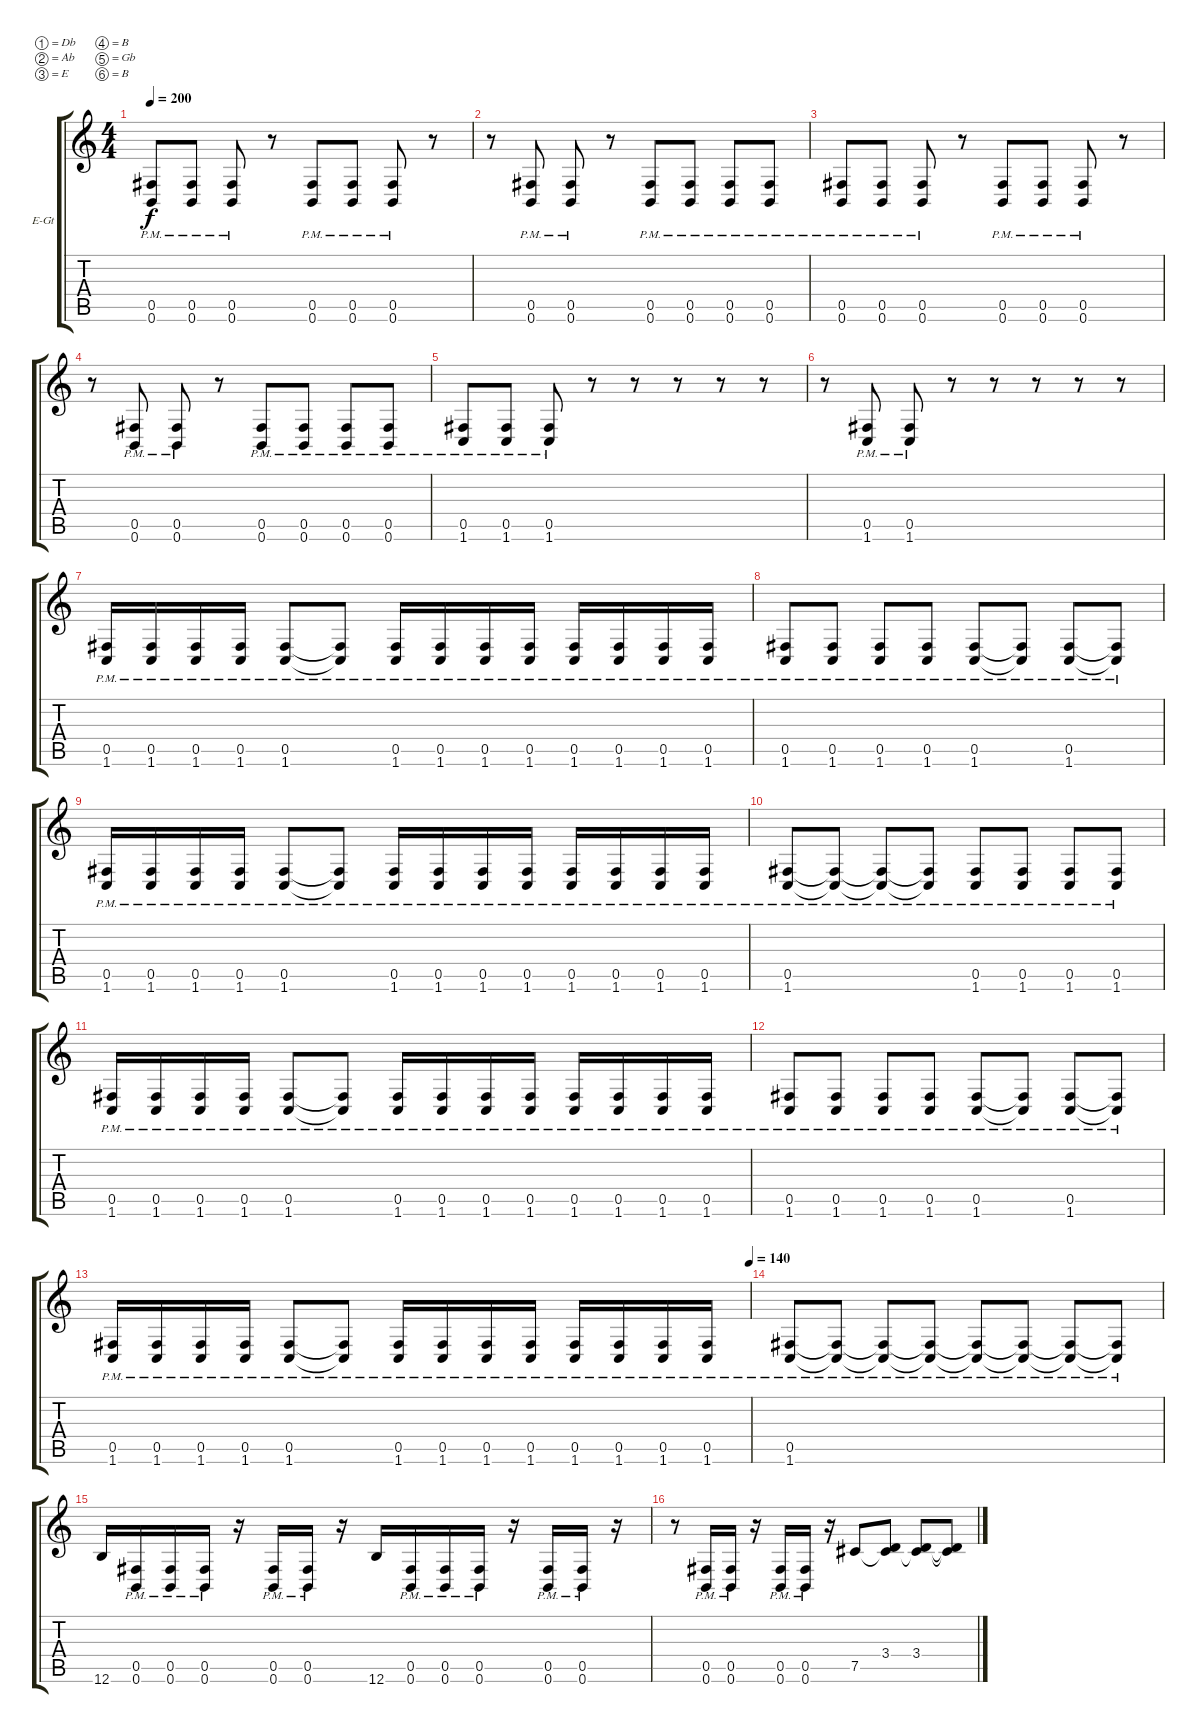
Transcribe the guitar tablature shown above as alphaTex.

\bracketExtendMode groupsimilarinstruments
\firstSystemTrackNameOrientation horizontal
\otherSystemsTrackNameOrientation horizontal
\track ("Right Guitar" "E-Gt") {instrument distortionguitar}
\staff {score tabs}
\tuning (Db4 Ab3 E3 B2 Gb2 B1)
\ts (4 4)
\tempo 200
\clef g2
\ks c
(0.6{pm} 0.5{pm}).8{dy f} (0.5{pm} 0.6{pm}).8 (0.6{pm} 0.5{pm}).8 r.8 (0.6{pm} 0.5{pm}).8 (0.5{pm} 0.6{pm}).8 (0.6{pm} 0.5{pm}).8 r.8 |
r.8 (0.5{pm} 0.6{pm}).8 (0.6{pm} 0.5{pm}).8 r.8 (0.5{pm} 0.6{pm}).8 (0.6{pm} 0.5{pm}).8 (0.5{pm} 0.6{pm}).8 (0.5{pm} 0.6{pm}).8 |
(0.6{pm} 0.5{pm}).8 (0.5{pm} 0.6{pm}).8 (0.6{pm} 0.5{pm}).8 r.8 (0.6{pm} 0.5{pm}).8 (0.5{pm} 0.6{pm}).8 (0.6{pm} 0.5{pm}).8 r.8 |
r.8 (0.5{pm} 0.6{pm}).8 (0.6{pm} 0.5{pm}).8 r.8 (0.5{pm} 0.6{pm}).8 (0.6{pm} 0.5{pm}).8 (0.5{pm} 0.6{pm}).8 (0.5{pm} 0.6{pm}).8 |
(0.5{pm} 1.6{pm}).8 (1.6{pm} 0.5{pm}).8 (0.5{pm} 1.6{pm}).8 r.8 r.8 r.8 r.8 r.8 |
r.8 (1.6{pm} 0.5{pm}).8 (0.5{pm} 1.6{pm}).8 r.8 r.8 r.8 r.8 r.8 |
(1.6{pm} 0.5{pm}).16 (1.6{pm} 0.5{pm}).16 (1.6{pm} 0.5{pm}).16 (1.6{pm} 0.5{pm}).16 (1.6{pm} 0.5{pm}).8 (1.6{pm t} 0.5{pm t}).8 (1.6{pm} 0.5{pm}).16 (0.5{pm} 1.6{pm}).16 (1.6{pm} 0.5{pm}).16 (0.5{pm} 1.6{pm}).16 (1.6{pm} 0.5{pm}).16 (0.5{pm} 1.6{pm}).16 (1.6{pm} 0.5{pm}).16 (0.5{pm} 1.6{pm}).16 |
(1.6{pm} 0.5{pm}).8 (1.6{pm} 0.5{pm}).8 (1.6{pm} 0.5{pm}).8 (1.6{pm} 0.5{pm}).8 (1.6{pm} 0.5{pm}).8 (1.6{pm t} 0.5{pm t}).8 (0.5{pm} 1.6{pm}).8 (1.6{pm t} 0.5{pm t}).8 |
(1.6{pm} 0.5{pm}).16 (1.6{pm} 0.5{pm}).16 (1.6{pm} 0.5{pm}).16 (1.6{pm} 0.5{pm}).16 (1.6{pm} 0.5{pm}).8 (1.6{pm t} 0.5{pm t}).8 (1.6{pm} 0.5{pm}).16 (0.5{pm} 1.6{pm}).16 (1.6{pm} 0.5{pm}).16 (0.5{pm} 1.6{pm}).16 (1.6{pm} 0.5{pm}).16 (0.5{pm} 1.6{pm}).16 (1.6{pm} 0.5{pm}).16 (0.5{pm} 1.6{pm}).16 |
(1.6{pm} 0.5{pm}).8 (1.6{pm t} 0.5{pm t}).8 (1.6{pm t} 0.5{pm t}).8 (1.6{pm t} 0.5{pm t}).8 (0.5{pm} 1.6{pm}).8 (1.6{pm} 0.5{pm}).8 (0.5{pm} 1.6{pm}).8 (1.6{pm} 0.5{pm}).8 |
(1.6{pm} 0.5{pm}).16 (1.6{pm} 0.5{pm}).16 (1.6{pm} 0.5{pm}).16 (1.6{pm} 0.5{pm}).16 (1.6{pm} 0.5{pm}).8 (1.6{pm t} 0.5{pm t}).8 (1.6{pm} 0.5{pm}).16 (0.5{pm} 1.6{pm}).16 (1.6{pm} 0.5{pm}).16 (0.5{pm} 1.6{pm}).16 (1.6{pm} 0.5{pm}).16 (0.5{pm} 1.6{pm}).16 (1.6{pm} 0.5{pm}).16 (0.5{pm} 1.6{pm}).16 |
(1.6{pm} 0.5{pm}).8 (1.6{pm} 0.5{pm}).8 (1.6{pm} 0.5{pm}).8 (1.6{pm} 0.5{pm}).8 (1.6{pm} 0.5{pm}).8 (1.6{pm t} 0.5{pm t}).8 (0.5{pm} 1.6{pm}).8 (1.6{pm t} 0.5{pm t}).8 |
\tempo (140 1)
(1.6{pm} 0.5{pm}).16 (1.6{pm} 0.5{pm}).16 (1.6{pm} 0.5{pm}).16 (1.6{pm} 0.5{pm}).16 (1.6{pm} 0.5{pm}).8 (1.6{pm t} 0.5{pm t}).8 (1.6{pm} 0.5{pm}).16 (0.5{pm} 1.6{pm}).16 (1.6{pm} 0.5{pm}).16 (0.5{pm} 1.6{pm}).16 (1.6{pm} 0.5{pm}).16 (0.5{pm} 1.6{pm}).16 (1.6{pm} 0.5{pm}).16 (0.5{pm} 1.6{pm}).16 |
(0.5{pm} 1.6{pm}).8 (1.6{pm t} 0.5{pm t}).8 (1.6{pm t} 0.5{pm t}).8 (1.6{pm t} 0.5{pm t}).8 (1.6{pm t} 0.5{pm t}).8 (1.6{pm t} 0.5{pm t}).8 (1.6{pm t} 0.5{pm t}).8 (0.5{pm t} 1.6{pm t}).8 |
12.6.16 (0.6{pm} 0.5{pm}).16 (0.6{pm} 0.5{pm}).16 (0.6{pm} 0.5{pm}).16 r.16 (0.6{pm} 0.5{pm}).16 (0.6{pm} 0.5{pm}).16 r.16 12.6.16 (0.6{pm} 0.5{pm}).16 (0.6{pm} 0.5{pm}).16 (0.6{pm} 0.5{pm}).16 r.16 (0.6{pm} 0.5{pm}).16 (0.5{pm} 0.6{pm}).16 r.16 |
r.8 (0.6{pm} 0.5{pm}).16 (0.6{pm} 0.5{pm}).16 r.16 (0.6{pm} 0.5{pm}).16 (0.5{pm} 0.6{pm}).16 r.16 7.5.8 (3.4 7.5{t}).8 (3.4 7.5{t}).8 (3.4{t} 7.5{t}).8
